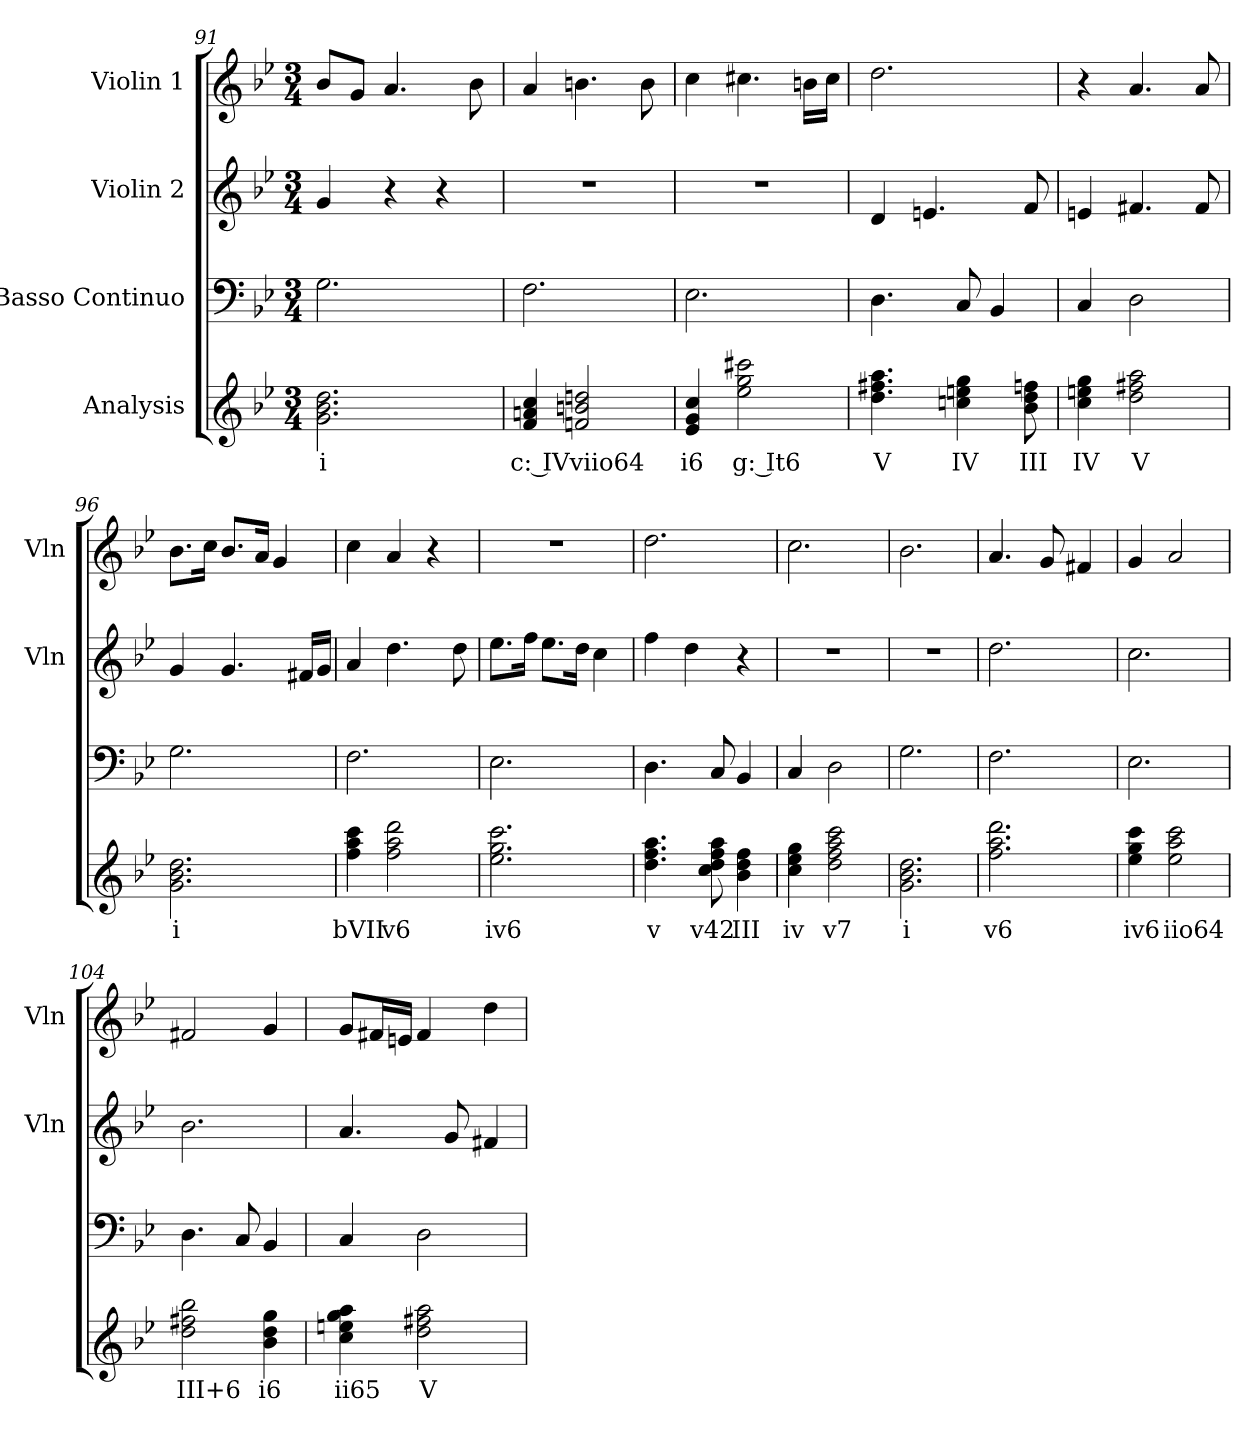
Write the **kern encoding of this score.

**kern	**text	**kern	**kern	**kern
*part4	*part4	*part3	*part2	*part1
*staff4	*staff4	*staff3	*staff2	*staff1
*I"Analysis	*	*I"Basso Continuo	*I"Violin 2	*I"Violin 1
*	*	*	*I'Vln	*I'Vln
!!LO:LB:g=z
*	*	*clefF4	*clefG2	*clefG2
*k[b-e-]	*	*k[b-e-]	*k[b-e-]	*k[b-e-]
*M3/4	*	*M3/4	*M3/4	*M3/4
=91	=91	=91	=91	=91
2.g 2.b- 2.dd	i	2.G\	4g/	8b-/L
.	.	.	.	8g/J
.	.	.	4r	4.a/
.	.	.	4r	.
.	.	.	.	8b-\
=92	=92	=92	=92	=92
4f 4an 4cc	c: IV	2.F\	2.r	4a/
2fn 2bn 2ddn	viio64	.	.	4.bn\
.	.	.	.	8b\
=93	=93	=93	=93	=93
4e- 4g 4cc	i6	2.E-\	2.r	4cc\
2ee- 2gg 2ccc#X	g: It6	.	.	4.cc#X\
.	.	.	.	16bn\LL
.	.	.	.	16cc#\JJ
=94	=94	=94	=94	=94
4.dd 4.ff#X 4.aa	V	4.D\	4d/	2.dd\
.	.	.	4.en/	.
4ccn 4een 4gg	IV	8C/	.	.
.	.	4BB-/	.	.
8b- 8dd 8ffn	III	.	8f/	.
=95	=95	=95	=95	=95
4cc 4een 4gg	IV	4C/	4en/	4r
2dd 2ff#X 2aa	V	2D\	4.f#X/	4.a/
.	.	.	8f#/	8a/
!!LO:LB:g=z
=96	=96	=96	=96	=96
2.g 2.b- 2.dd	i	2.G\	4g/	8.b-\L
.	.	.	.	16cc\Jk
.	.	.	4.g/	8.b-/L
.	.	.	.	16a/Jk
.	.	.	.	4g/
.	.	.	16f#X/LL	.
.	.	.	16g/JJ	.
=97	=97	=97	=97	=97
4ff 4aa 4ccc	bVII	2.F\	4a/	4cc\
2ff 2aa 2ddd	v6	.	4.dd\	4a/
.	.	.	.	4r
.	.	.	8dd\	.
=98	=98	=98	=98	=98
2.ee- 2.gg 2.ccc	iv6	2.E-\	8.ee-\L	2.r
.	.	.	16ff\Jk	.
.	.	.	8.ee-\L	.
.	.	.	16dd\Jk	.
.	.	.	4cc\	.
=99	=99	=99	=99	=99
4.dd 4.ff 4.aa	v	4.D\	4ff\	2.dd\
.	.	.	4dd\	.
8cc 8dd 8ff 8aa	v42	8C/	.	.
4b- 4dd 4ff	III	4BB-/	4r	.
=100	=100	=100	=100	=100
4cc 4ee- 4gg	iv	4C/	2.r	2.cc\
2dd 2ff 2aa 2ccc	v7	2D\	.	.
!!LO:LB:g=z
=101	=101	=101	=101	=101
2.g 2.b- 2.dd	i	2.G\	2.r	2.b-\
=102	=102	=102	=102	=102
2.ff 2.aa 2.ddd	v6	2.F\	2.dd\	4.a/
.	.	.	.	8g/
.	.	.	.	4f#X/
=103	=103	=103	=103	=103
4ee- 4gg 4ccc	iv6	2.E-\	2.cc\	4g/
2ee- 2aa 2ccc	iio64	.	.	2a/
=104	=104	=104	=104	=104
2dd 2ff#X 2bb-	III+6	4.D\	2.b-\	2f#X/
.	.	8C/	.	.
4b- 4dd 4gg	i6	4BB-/	.	4g/
=105	=105	=105	=105	=105
4cc 4een 4gg 4aa	ii65	4C/	4.a/	8g/L
.	.	.	.	16f#X/L
.	.	.	.	16en/JJ
2dd 2ff#X 2aa	V	2D\	.	4f#/
.	.	.	8g/	.
.	.	.	4f#X/	4dd\
=	=	=	=	=
*-	*-	*-	*-	*-
